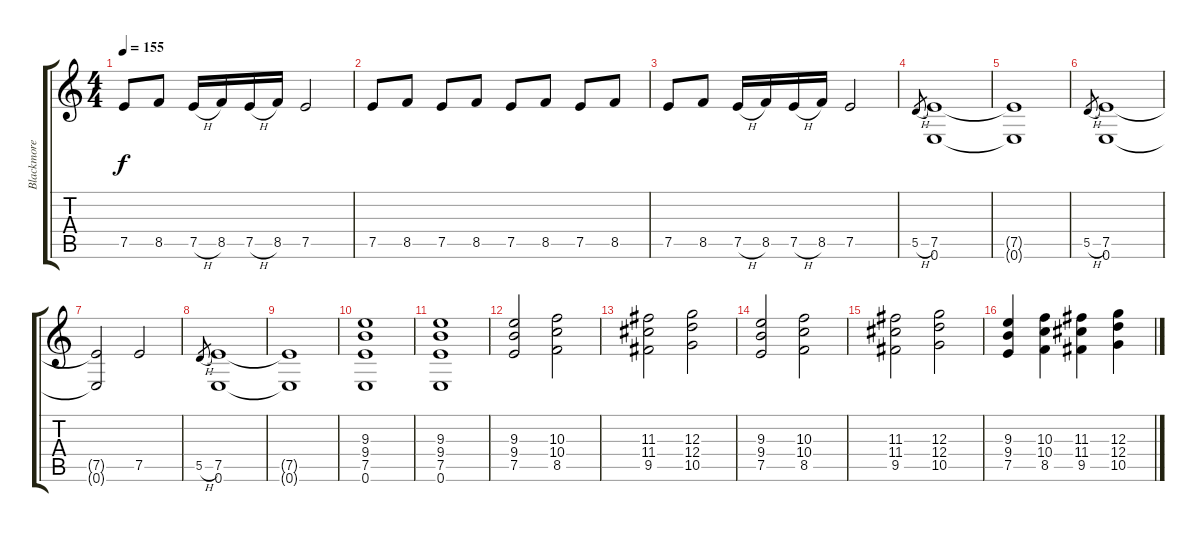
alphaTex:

\track ("Blackmore" "Blackmore") {instrument overdrivenguitar}
\staff {score tabs}
\tuning (E4 B3 G3 D3 A2 E2) {hide}
\ts (4 4)
\tempo 155
\clef g2
\ks c
7.5.8{dy f} 8.5.8 7.5{h}.16 8.5.16 7.5{h}.16 8.5.16 7.5.2 |
7.5.8 8.5.8 7.5.8 8.5.8 7.5.8 8.5.8 7.5.8 8.5.8 |
7.5.8 8.5.8 7.5{h}.16 8.5.16 7.5{h}.16 8.5.16 7.5.2 |
5.5{h}.8{gr} (7.5 0.6).1 |
(7.5{t} 0.6{t}).1 |
5.5{h}.8{gr} (7.5 0.6).1 |
(7.5{t} 0.6{t}).2 7.5.2 |
5.5{h}.8{gr} (7.5 0.6).1 |
(7.5{t} 0.6{t}).1 |
(9.3 9.4 7.5 0.6).1 |
(9.3 9.4 7.5 0.6).1 |
(9.3 9.4 7.5).2 (10.3 10.4 8.5).2 |
(11.3 11.4 9.5).2 (12.3 12.4 10.5).2 |
(9.3 9.4 7.5).2 (10.3 10.4 8.5).2 |
(11.3 11.4 9.5).2 (12.3 12.4 10.5).2 |
(9.3 9.4 7.5).4 (10.3 10.4 8.5).4 (11.3 11.4 9.5).4 (12.3 12.4 10.5).4
